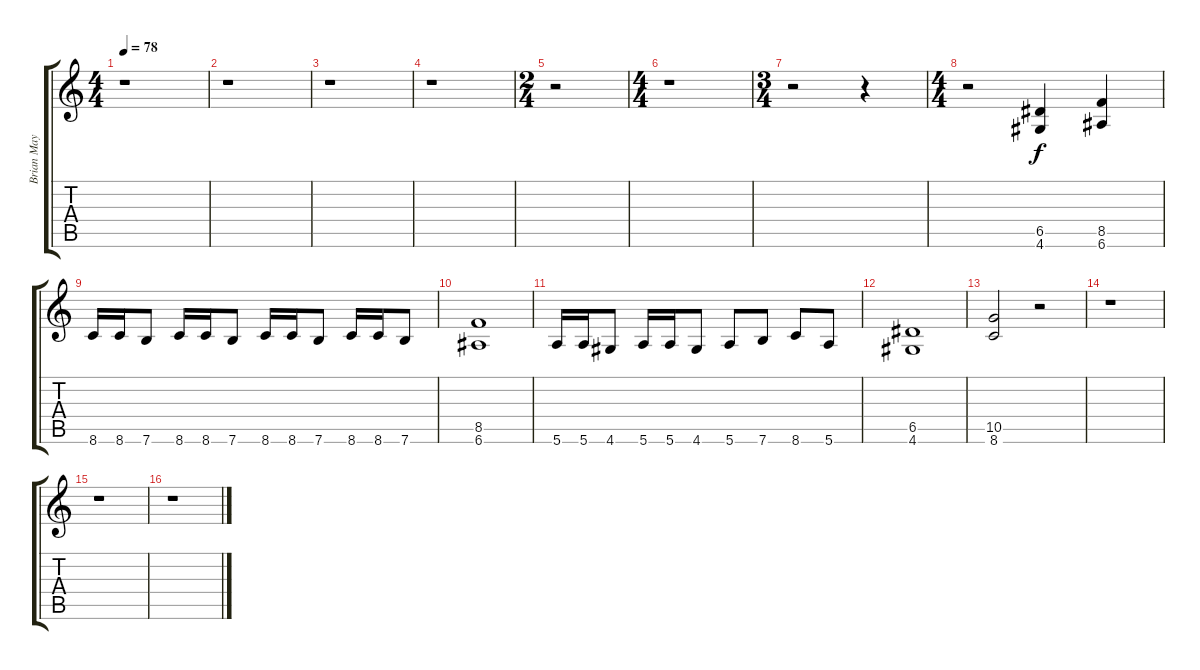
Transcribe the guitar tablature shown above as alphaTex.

\track ("Brian May - Guitar 2" "Brian May ") {instrument overdrivenguitar}
\staff {score tabs}
\tuning (E4 B3 G3 D3 A2 E2) {hide}
\ts (4 4)
\tempo 78
\clef g2
\ks c
r.1{dy f} |
r.1 |
r.1 |
r.1 |
\ts (2 4)
r.2 |
\ts (4 4)
r.1 |
\ts (3 4)
r.2 r.4 |
\ts (4 4)
r.2 (6.5 4.6).4 (8.5 6.6).4 |
8.6.16 8.6.16 7.6.8 8.6.16 8.6.16 7.6.8 8.6.16 8.6.16 7.6.8 8.6.16 8.6.16 7.6.8 |
(8.5 6.6).1 |
5.6.16 5.6.16 4.6.8 5.6.16 5.6.16 4.6.8 5.6.8 7.6.8 8.6.8 5.6.8 |
(6.5 4.6).1 |
(10.5 8.6).2 r.2 |
r.1 |
r.1 |
r.1
